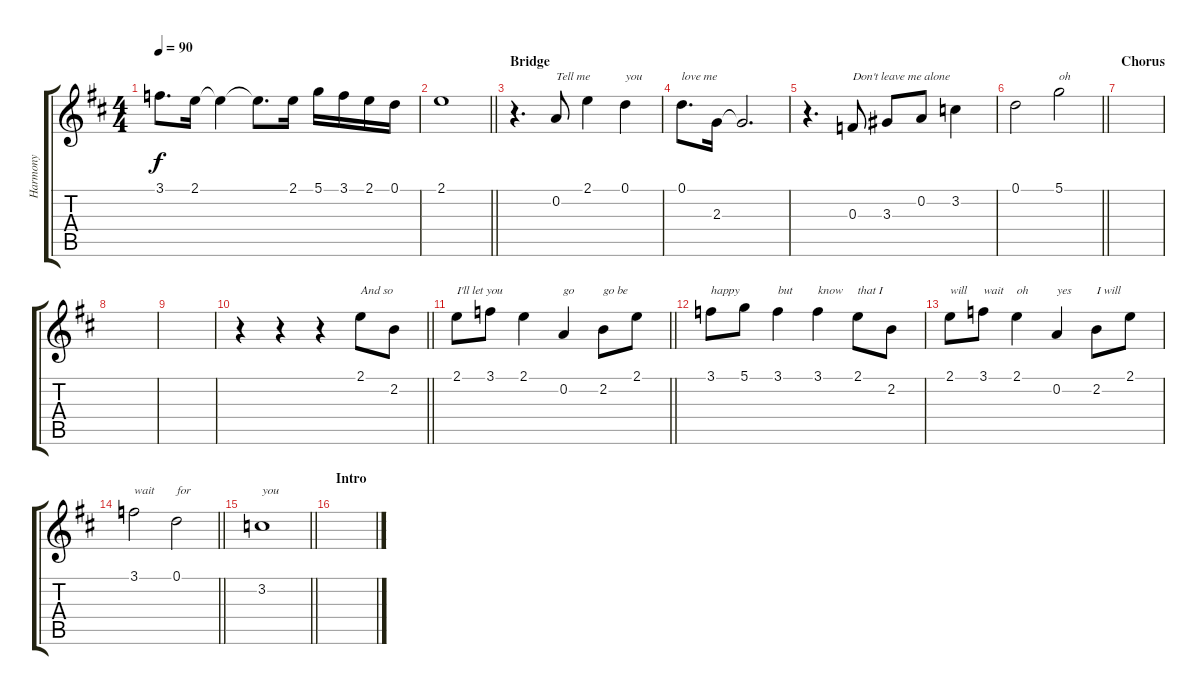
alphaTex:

\track ("Harmony" "Harmony") {instrument electricguitarjazz}
\staff {score tabs}
\tuning (D4 A3 F3 C3 G2 D2) {hide}
\ts (4 4)
\tempo 90
\clef g2
\ks d
3.1.8{d dy f} 2.1.16 2.1{t}.4 2.1{t}.8{d} 2.1.16 5.1.16 3.1.16 2.1.16 0.1.16 |
\barLineRight lightlight
2.1.1 |
\section ("" "Bridge")
r.4{d} 0.2.8{txt "Tell me"} 2.1.4 0.1.4{txt "you"} |
0.1.8{d txt "love me"} 2.3.16 2.3{t}.2{d} |
r.4{d} 0.3.8{txt "Don't leave me alone"} 3.3.8 0.2.8 3.2.4 |
\barLineRight lightlight
0.1.2 5.1.2{txt "oh"} |
\section ("" "Chorus")
|
|
|
\barLineRight lightlight
r.4 r.4 r.4 2.1.8{txt "And so"} 2.2.8 |
\barLineRight lightlight
2.1.8{txt "I'll let you"} 3.1.8 2.1.4 0.2.4{txt "go"} 2.2.8{txt "go be"} 2.1.8 |
3.1.8{txt "happy"} 5.1.8 3.1.4{txt "but"} 3.1.4{txt "know"} 2.1.8{txt "that I"} 2.2.8 |
2.1.8{txt "will"} 3.1.8{txt "wait"} 2.1.4{txt "oh"} 0.2.4{txt "yes"} 2.2.8{txt "I will"} 2.1.8 |
\barLineRight lightlight
3.1.2{txt "wait"} 0.1.2{txt "for"} |
\barLineRight lightlight
3.2.1{txt "you"} |
\section ("" "Intro")
